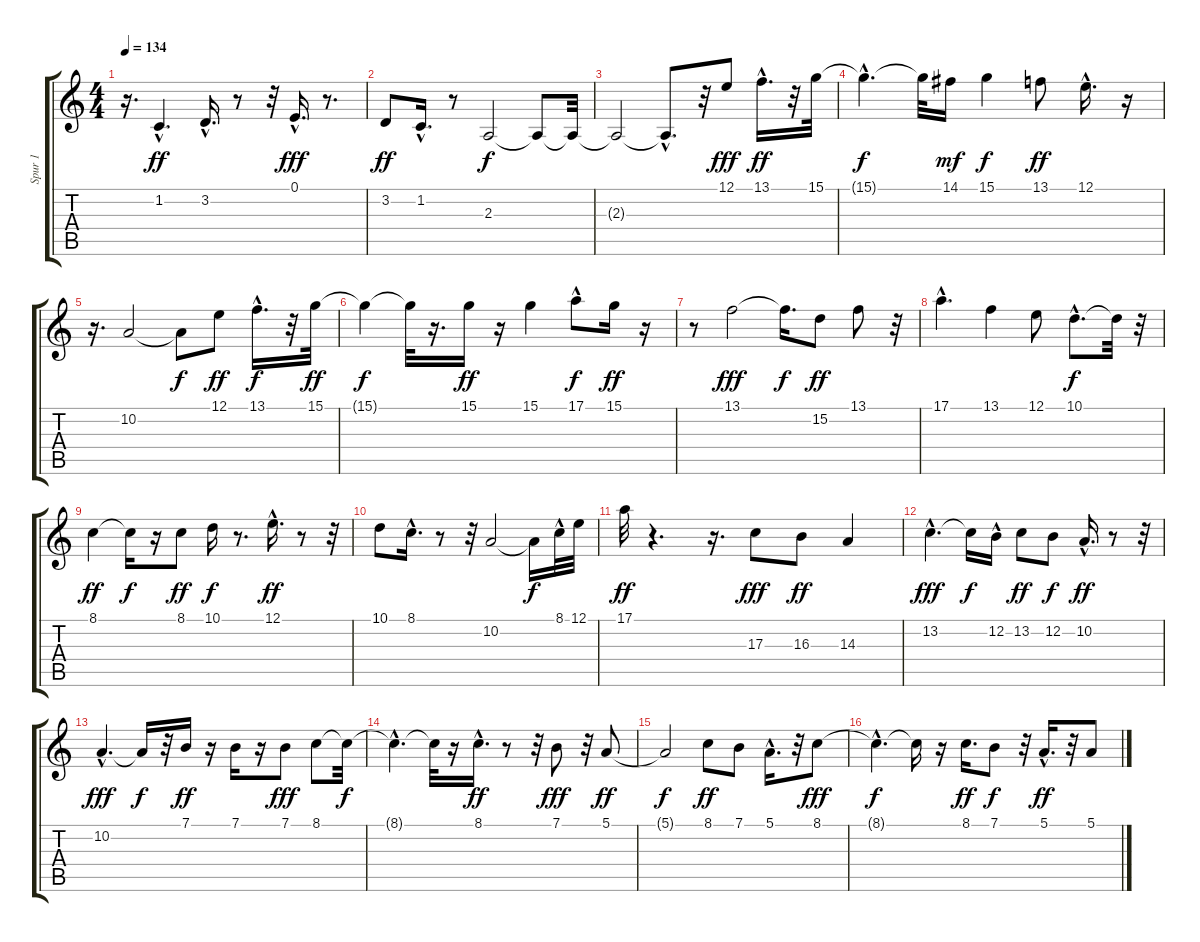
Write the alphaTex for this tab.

\track ("Spur 1" "Spur 1") {instrument electricpiano1}
\staff {score tabs}
\tuning (E4 B3 G3 D3 A2 E2) {hide}
\ts (4 4)
\tempo 134
\clef g2
\ks c
r.16{d dy ff} 1.2{hac}.4{d} 3.2{hac}.16{d} r.8 r.32 0.1{hac}.16{d dy fff} r.8{d} |
3.2.8{dy ff} 1.2{hac}.16{d} r.8 2.3.2{dy f} 2.3{t}.8 2.3{t}.32 |
2.3{t}.2 2.3{hac t}.8{d} r.32 12.1.8{dy fff} 13.1{hac}.16{d dy ff} r.32 15.1.32 |
15.1{hac t}.4{d dy f} 15.1{t}.32 14.1.16{dy mf} 15.1.4{dy f} 13.1.8{dy ff} 12.1{hac}.16{d} r.16 |
r.16{d} 10.2.2 10.2{t}.8{dy f} 12.1.8{dy ff} 13.1{hac}.16{d dy f} r.32 15.1.32{dy ff} |
15.1{t}.4{dy f} 15.1{t}.32 r.16{d} 15.1.16{dy ff} r.16 15.1.4 17.1{hac}.8{dy f} 15.1.16{dy ff} r.16 |
r.8 13.1.2{dy fff} 13.1{t}.16{d dy f} 15.2.8{dy ff} 13.1.8 r.32 |
17.1{hac}.4{d} 13.1.4 12.1.8 10.1{hac}.8{d dy f} 10.1{t}.32 r.32 |
8.1.4{dy ff} 8.1{t}.16{dy f} r.16 8.1.8{dy ff} 10.1.16{dy f} r.8{d} 12.1{hac}.16{d dy ff} r.8 r.32 |
10.1.8 8.1{hac}.16{d} r.8 r.32 10.2.2 10.2{t}.16{dy f} 8.1{hac}.32 12.1.32 |
17.1.32{dy ff} r.4{d} r.16{d} 17.3.8{dy fff} 16.3.8{dy ff} 14.3.4 |
13.2{hac}.4{d dy fff} 13.2{t}.16{dy f} 12.2{hac}.16 13.2.8{dy ff} 12.2.8{dy f} 10.2{hac}.16{d dy ff} r.8 r.32 |
10.2{hac}.4{d dy fff} 10.2{t}.16{dy f} r.32 7.1.16{dy ff} r.16 7.1.16 r.16 7.1.8{dy fff} 8.1.8 8.1{t}.32{dy f} |
8.1{hac t}.4{d} 8.1{t}.32 r.16 8.1{hac}.16{d dy ff} r.8 r.32 7.1.8{dy fff} r.32 5.1.8{dy ff} |
5.1{t}.2{dy f} 8.1.8{dy ff} 7.1.8 5.1{hac}.16{d} r.32 8.1.8{dy fff} |
8.1{hac t}.4{d dy f} 8.1{t}.16 r.16 8.1.16{d dy ff} 7.1.8{dy f} r.32 5.1{hac}.16{d dy ff} r.32 5.1.8
